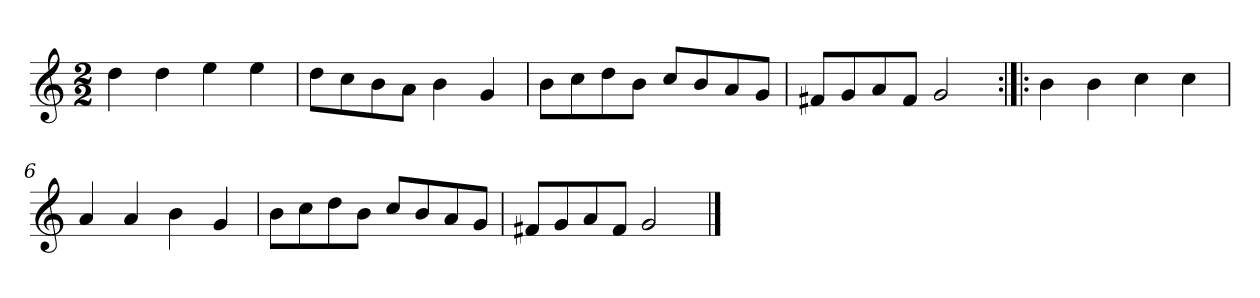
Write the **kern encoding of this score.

**kern
*part1
*staff1
*clefG2
*k[]
*G:mix
*M2/2
*MM120
=1
4dd
4dd
4ee
4ee
=2
8dd\L
8cc\
8b\
8a\J
4b
4g
=3
8b\L
8cc\
8dd\
8b\J
8cc/L
8b/
8a/
8g/J
=4
8f#X/L
8g/
8a/
8f#/J
2g
=5:|!|:
4b
4b
4cc
4cc
=6
4a
4a
4b
4g
=7
8b\L
8cc\
8dd\
8b\J
8cc/L
8b/
8a/
8g/J
=8
8f#X/L
8g/
8a/
8f#/J
2g
==
*-
